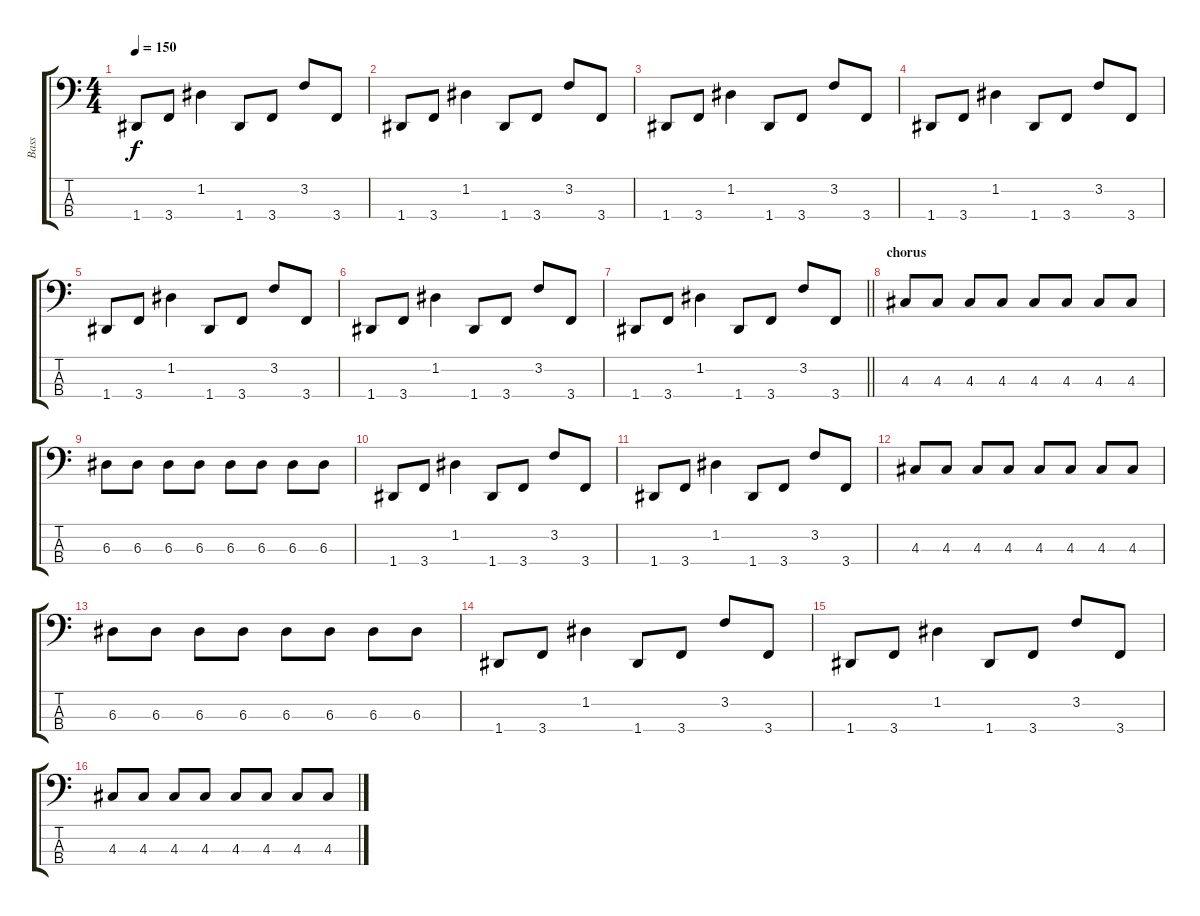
\track ("Bass" "Bass") {instrument electricbasspick}
\staff {score tabs}
\tuning (G2 D2 A1 D1) {hide}
\ts (4 4)
\tempo 150
\clef f4
\ks c
1.4.8{dy f} 3.4.8 1.2.4 1.4.8 3.4.8 3.2.8 3.4.8 |
1.4.8 3.4.8 1.2.4 1.4.8 3.4.8 3.2.8 3.4.8 |
1.4.8 3.4.8 1.2.4 1.4.8 3.4.8 3.2.8 3.4.8 |
1.4.8 3.4.8 1.2.4 1.4.8 3.4.8 3.2.8 3.4.8 |
1.4.8 3.4.8 1.2.4 1.4.8 3.4.8 3.2.8 3.4.8 |
1.4.8 3.4.8 1.2.4 1.4.8 3.4.8 3.2.8 3.4.8 |
\barLineRight lightlight
1.4.8 3.4.8 1.2.4 1.4.8 3.4.8 3.2.8 3.4.8 |
\section ("" "chorus")
4.3.8 4.3.8 4.3.8 4.3.8 4.3.8 4.3.8 4.3.8 4.3.8 |
6.3.8 6.3.8 6.3.8 6.3.8 6.3.8 6.3.8 6.3.8 6.3.8 |
1.4.8 3.4.8 1.2.4 1.4.8 3.4.8 3.2.8 3.4.8 |
1.4.8 3.4.8 1.2.4 1.4.8 3.4.8 3.2.8 3.4.8 |
4.3.8 4.3.8 4.3.8 4.3.8 4.3.8 4.3.8 4.3.8 4.3.8 |
6.3.8 6.3.8 6.3.8 6.3.8 6.3.8 6.3.8 6.3.8 6.3.8 |
1.4.8 3.4.8 1.2.4 1.4.8 3.4.8 3.2.8 3.4.8 |
1.4.8 3.4.8 1.2.4 1.4.8 3.4.8 3.2.8 3.4.8 |
4.3.8 4.3.8 4.3.8 4.3.8 4.3.8 4.3.8 4.3.8 4.3.8
